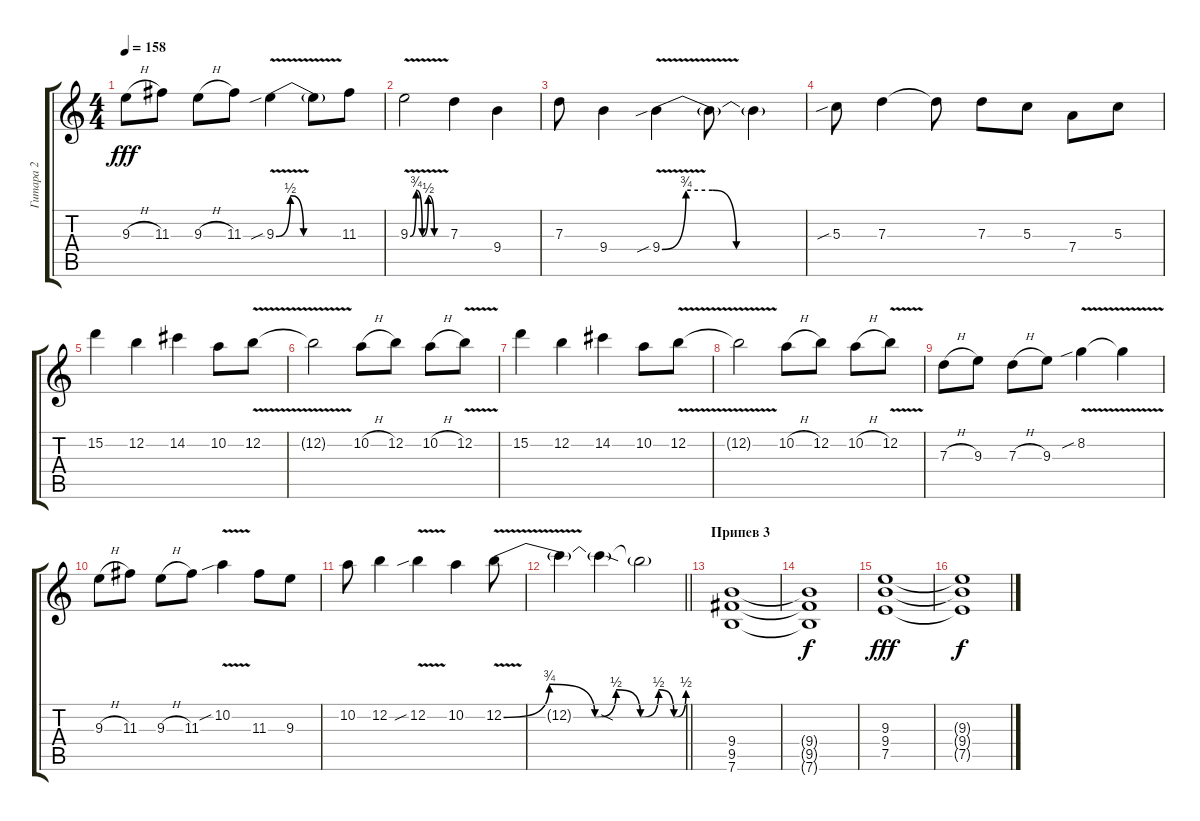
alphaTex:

\track ("Гитара 2" "Гитара 2") {instrument distortionguitar}
\staff {score tabs}
\tuning (E4 B3 G3 D3 A2 E2) {hide}
\ts (4 4)
\tempo 158
\clef g2
\ks c
9.3{h}.8{dy fff} 11.3.8 9.3{h}.8 11.3.8 9.3{be (custom 0 0 13 2 25 0 60 0) v sib}.4 9.3{t}.8 11.3.8 |
9.3{be (custom 0 0 10 3 20 0 30 2 40 0 60 0) v}.2 7.3.4 9.4.4 |
7.3.8 9.4.4 9.4{be (custom 0 0 10 3 21 3 31 0 60 0) v sib}.4 9.4{t}.8 9.4{t}.4 |
5.3{sib}.8 7.3.4 7.3{t}.8 7.3.8 5.3.8 7.4.8 5.3.8 |
15.2.4 12.2.4 14.2.4 10.2.8 12.2{v}.8 |
12.2{t}.2 10.2{h}.8 12.2.8 10.2{h}.8 12.2{v}.8 |
15.2.4 12.2.4 14.2.4 10.2.8 12.2{v}.8 |
12.2{t}.2 10.2{h}.8 12.2.8 10.2{h}.8 12.2{v}.8 |
7.3{h}.8 9.3.8 7.3{h}.8 9.3.8 8.2{v sib}.4 8.2{t}.4 |
9.3{h}.8 11.3.8 9.3{h}.8 11.3.8 10.2{v sib}.4 11.3.8 9.3.8 |
10.2.8 12.2.4 12.2{v sib}.4 10.2.4 12.2{be (custom 0 0 15 3 30 0 37 2 45 0 51 2 56 0 60 2) v}.8 |
\barLineRight lightlight
12.2{t}.4 12.2{sod t}.4 12.2{t}.2 |
\section ("" "Припев 3")
(9.4 9.5 7.6).1 |
(9.4{t} 9.5{t} 7.6{t}).1{dy f} |
(9.3 9.4 7.5).1{dy fff} |
(9.3{t} 9.4{t} 7.5{t}).1{dy f}
